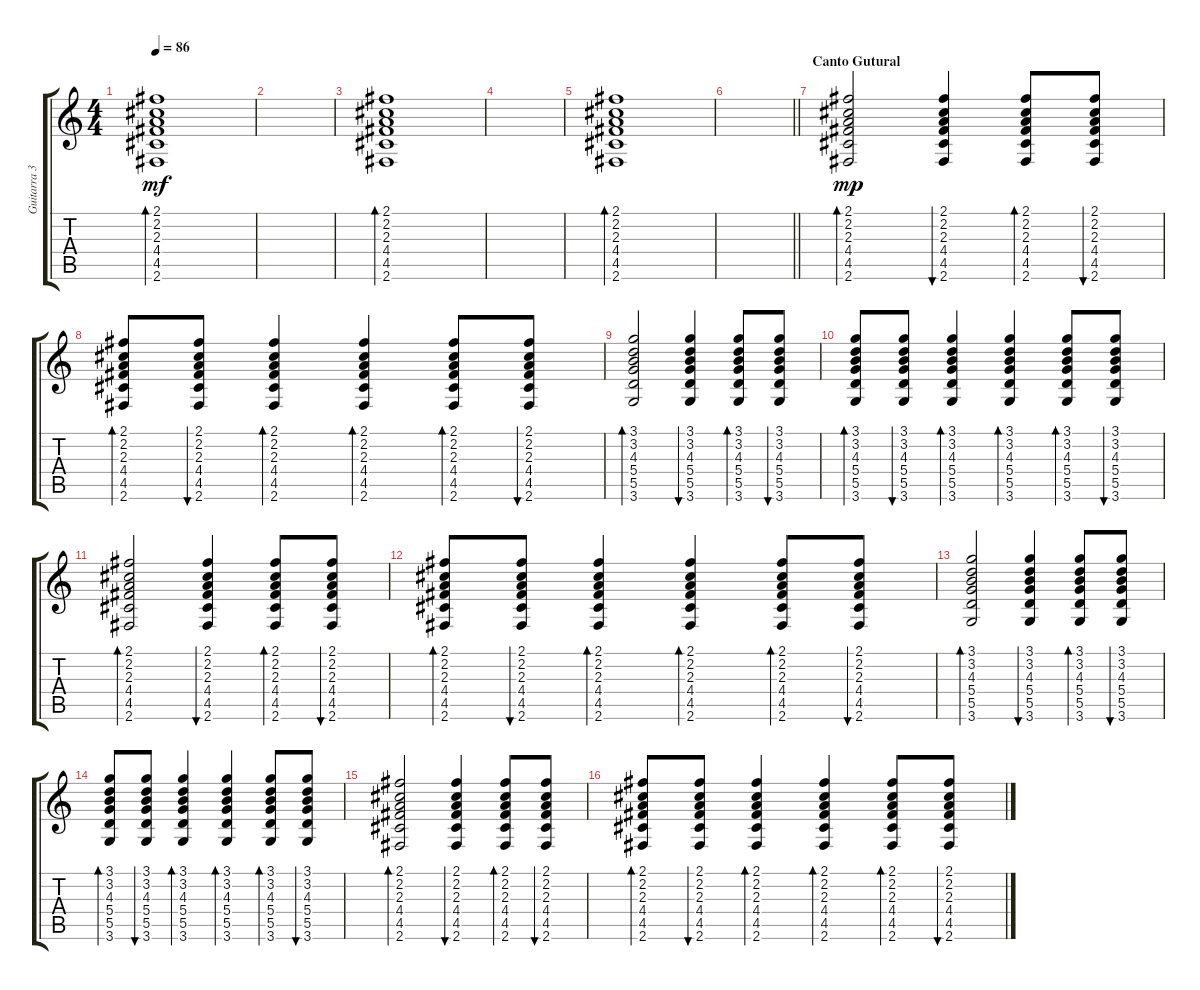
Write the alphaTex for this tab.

\track ("Guitarra 3" "Guitarra 3") {instrument acousticguitarnylon}
\staff {score tabs}
\tuning (E4 B3 G3 D3 A2 E2) {hide}
\ts (4 4)
\tempo 86
\clef g2
\ks c
(2.1 2.2 2.3 4.4 4.5 2.6).1{bd 60 dy mf} |
|
(2.1 2.2 2.3 4.4 4.5 2.6).1{bd 60} |
|
(2.1 2.2 2.3 4.4 4.5 2.6).1{bd 60} |
\barLineRight lightlight
|
\section ("" "Canto Gutural")
(2.1 2.2 2.3 4.4 4.5 2.6).2{bd 60 dy mp volume 10} (2.1 2.2 2.3 4.4 4.5 2.6).4{bu 60} (2.1 2.2 2.3 4.4 4.5 2.6).8{bd 60} (2.1 2.2 2.3 4.4 4.5 2.6).8{bu 60} |
(2.1 2.2 2.3 4.4 4.5 2.6).8{bd 60} (2.1 2.2 2.3 4.4 4.5 2.6).8{bu 60} (2.1 2.2 2.3 4.4 4.5 2.6).4{bd 60} (2.1 2.2 2.3 4.4 4.5 2.6).4{bd 60} (2.1 2.2 2.3 4.4 4.5 2.6).8{bd 60} (2.1 2.2 2.3 4.4 4.5 2.6).8{bu 60} |
(3.1 3.2 4.3 5.4 5.5 3.6).2{bd 60} (3.1 3.2 4.3 5.4 5.5 3.6).4{bu 60} (3.1 3.2 4.3 5.4 5.5 3.6).8{bd 60} (3.1 3.2 4.3 5.4 5.5 3.6).8{bu 60} |
(3.1 3.2 4.3 5.4 5.5 3.6).8{bd 60} (3.1 3.2 4.3 5.4 5.5 3.6).8{bu 60} (3.1 3.2 4.3 5.4 5.5 3.6).4{bd 60} (3.1 3.2 4.3 5.4 5.5 3.6).4{bd 60} (3.1 3.2 4.3 5.4 5.5 3.6).8{bd 60} (3.1 3.2 4.3 5.4 5.5 3.6).8{bu 60} |
(2.1 2.2 2.3 4.4 4.5 2.6).2{bd 60 volume 10} (2.1 2.2 2.3 4.4 4.5 2.6).4{bu 60} (2.1 2.2 2.3 4.4 4.5 2.6).8{bd 60} (2.1 2.2 2.3 4.4 4.5 2.6).8{bu 60} |
(2.1 2.2 2.3 4.4 4.5 2.6).8{bd 60} (2.1 2.2 2.3 4.4 4.5 2.6).8{bu 60} (2.1 2.2 2.3 4.4 4.5 2.6).4{bd 60} (2.1 2.2 2.3 4.4 4.5 2.6).4{bd 60} (2.1 2.2 2.3 4.4 4.5 2.6).8{bd 60} (2.1 2.2 2.3 4.4 4.5 2.6).8{bu 60} |
(3.1 3.2 4.3 5.4 5.5 3.6).2{bd 60} (3.1 3.2 4.3 5.4 5.5 3.6).4{bu 60} (3.1 3.2 4.3 5.4 5.5 3.6).8{bd 60} (3.1 3.2 4.3 5.4 5.5 3.6).8{bu 60} |
(3.1 3.2 4.3 5.4 5.5 3.6).8{bd 60} (3.1 3.2 4.3 5.4 5.5 3.6).8{bu 60} (3.1 3.2 4.3 5.4 5.5 3.6).4{bd 60} (3.1 3.2 4.3 5.4 5.5 3.6).4{bd 60} (3.1 3.2 4.3 5.4 5.5 3.6).8{bd 60} (3.1 3.2 4.3 5.4 5.5 3.6).8{bu 60} |
(2.1 2.2 2.3 4.4 4.5 2.6).2{bd 60 volume 10} (2.1 2.2 2.3 4.4 4.5 2.6).4{bu 60} (2.1 2.2 2.3 4.4 4.5 2.6).8{bd 60} (2.1 2.2 2.3 4.4 4.5 2.6).8{bu 60} |
(2.1 2.2 2.3 4.4 4.5 2.6).8{bd 60} (2.1 2.2 2.3 4.4 4.5 2.6).8{bu 60} (2.1 2.2 2.3 4.4 4.5 2.6).4{bd 60} (2.1 2.2 2.3 4.4 4.5 2.6).4{bd 60} (2.1 2.2 2.3 4.4 4.5 2.6).8{bd 60} (2.1 2.2 2.3 4.4 4.5 2.6).8{bu 60}
